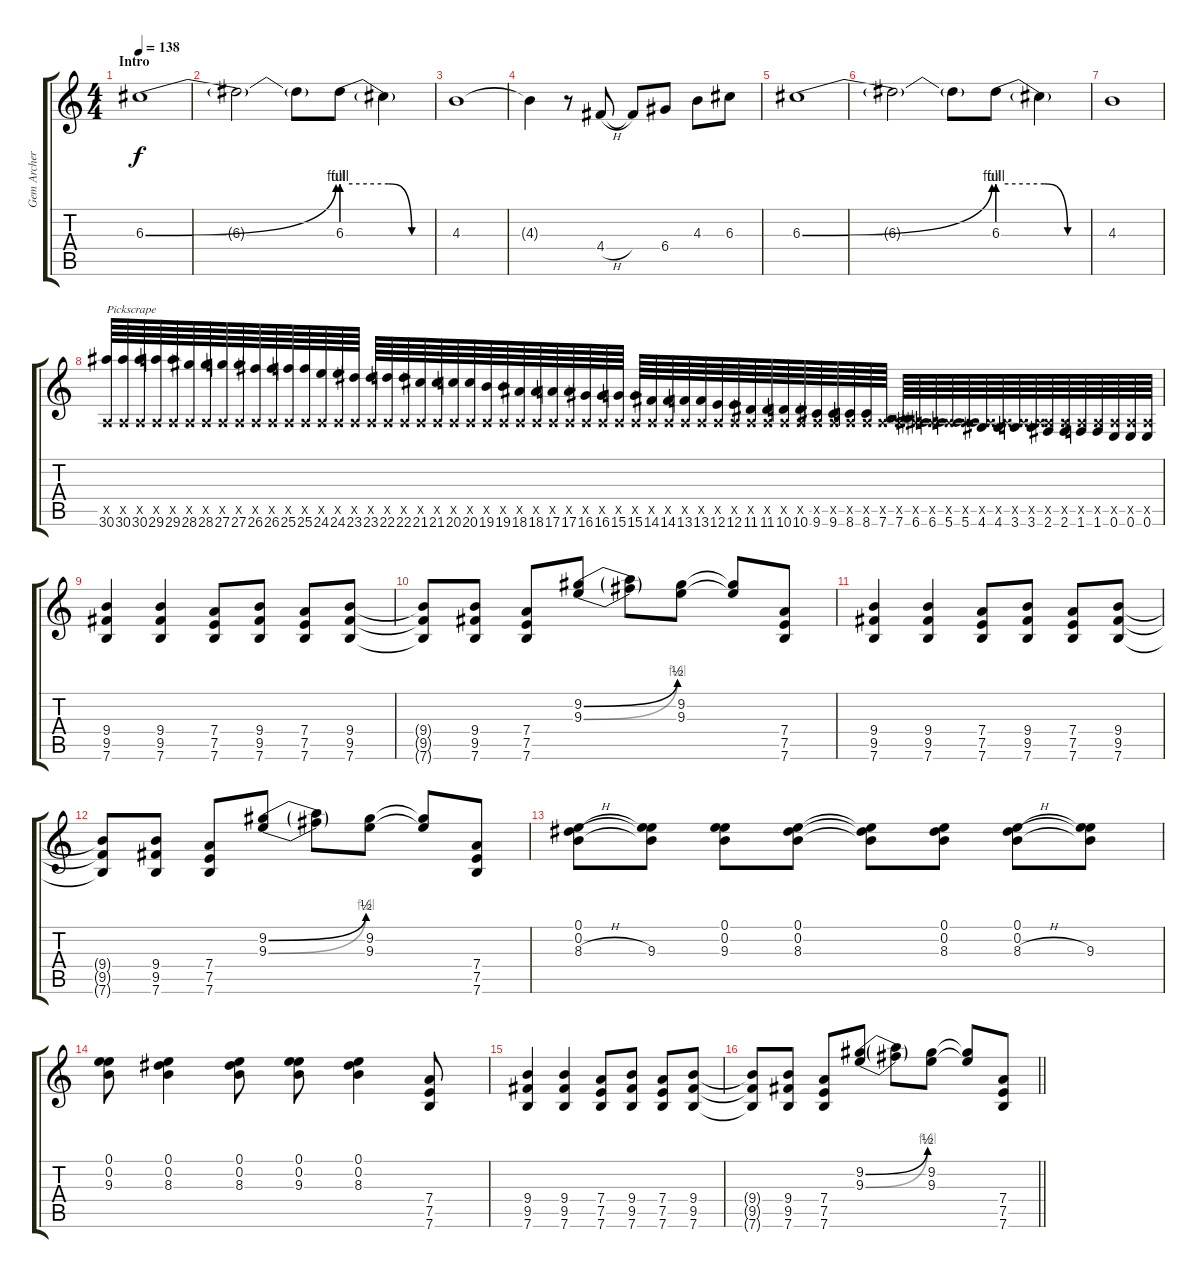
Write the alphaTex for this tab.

\track ("Gem Archer" "Gem Archer") {instrument overdrivenguitar}
\staff {score tabs}
\tuning (E4 B3 G3 D3 A2 E2) {hide}
\ts (4 4)
\section ("" "Intro")
\tempo 138
\clef g2
\ks c
6.3{be (bend 0 0 60 4)}.1{dy f volume 16 instrument overdrivenguitar} |
6.3{t}.2{volume 16} 6.3{t}.8 6.3{be (custom 0 4 30 4 45 0 60 0)}.8 6.3{t}.4 |
4.3.1{volume 16} |
4.3{t}.4{volume 16} r.8 4.4{h}.8 4.4{t}.8 6.4.8 4.3.8 6.3.8 |
6.3{be (bend 0 0 60 4)}.1{volume 16} |
6.3{t}.2{volume 16} 6.3{t}.8 6.3{be (custom 0 4 30 4 45 0 60 0)}.8 6.3{t}.4 |
4.3.1{volume 16} |
(0.5{x} 30.6).64{txt "Pickscrape" volume 16} (0.5{x} 30.6).64 (0.5{x} 30.6).64 (0.5{x} 29.6).64 (0.5{x} 29.6).64 (0.5{x} 28.6).64 (0.5{x} 28.6).64 (0.5{x} 27.6).64 (0.5{x} 27.6).64 (0.5{x} 26.6).64 (0.5{x} 26.6).64 (0.5{x} 25.6).64 (0.5{x} 25.6).64 (0.5{x} 24.6).64 (0.5{x} 24.6).64 (0.5{x} 23.6).64 (0.5{x} 23.6).64 (0.5{x} 22.6).64 (0.5{x} 22.6).64 (0.5{x} 21.6).64 (0.5{x} 21.6).64 (0.5{x} 20.6).64 (0.5{x} 20.6).64 (0.5{x} 19.6).64 (0.5{x} 19.6).64 (0.5{x} 18.6).64 (0.5{x} 18.6).64 (0.5{x} 17.6).64 (0.5{x} 17.6).64 (0.5{x} 16.6).64 (0.5{x} 16.6).64 (0.5{x} 15.6).64 (0.5{x} 15.6).64 (0.5{x} 14.6).64 (0.5{x} 14.6).64 (0.5{x} 13.6).64 (0.5{x} 13.6).64 (0.5{x} 12.6).64 (0.5{x} 12.6).64 (0.5{x} 11.6).64 (0.5{x} 11.6).64 (0.5{x} 10.6).64 (0.5{x} 10.6).64 (0.5{x} 9.6).64 (0.5{x} 9.6).64 (0.5{x} 8.6).64 (0.5{x} 8.6).64 (0.5{x} 7.6).64 (0.5{x} 7.6).64 (0.5{x} 6.6).64 (0.5{x} 6.6).64 (0.5{x} 5.6).64 (0.5{x} 5.6).64 (0.5{x} 4.6).64 (0.5{x} 4.6).64 (0.5{x} 3.6).64 (0.5{x} 3.6).64 (0.5{x} 2.6).64 (0.5{x} 2.6).64 (0.5{x} 1.6).64 (0.5{x} 1.6).64 (0.5{x} 0.6).64 (0.5{x} 0.6).64 (0.5{x} 0.6).64 |
(9.4 9.5 7.6).4 (9.4 9.5 7.6).4 (7.4 7.5 7.6).8 (9.4 9.5 7.6).8 (7.4 7.5 7.6).8 (9.4 9.5 7.6).8 |
(9.4{t} 9.5{t} 7.6{t}).8 (9.4 9.5 7.6).8 (7.4 7.5 7.6).8 (9.2{be (bend 0 0 60 2)} 9.3{be (bend 0 0 60 4)}).8 (9.2{t} 9.3{t}).8 (9.2 9.3).8 (9.2{t} 9.3{t}).8 (7.4 7.5 7.6).8 |
(9.4 9.5 7.6).4 (9.4 9.5 7.6).4 (7.4 7.5 7.6).8 (9.4 9.5 7.6).8 (7.4 7.5 7.6).8 (9.4 9.5 7.6).8 |
(9.4{t} 9.5{t} 7.6{t}).8 (9.4 9.5 7.6).8 (7.4 7.5 7.6).8 (9.2{be (bend 0 0 60 2)} 9.3{be (bend 0 0 60 4)}).8 (9.2{t} 9.3{t}).8 (9.2 9.3).8 (9.2{t} 9.3{t}).8 (7.4 7.5 7.6).8 |
(0.1 0.2 8.3{h}).8 (0.1{t} 0.2{t} 9.3).8 (0.1 0.2 9.3).8 (0.1 0.2 8.3).8 (0.1{t} 0.2{t} 8.3{t}).8 (0.1 0.2 8.3).8 (0.1 0.2 8.3{h}).8 (0.1{t} 0.2{t} 9.3).8 |
(0.1 0.2 9.3).8 (0.1 0.2 8.3).4 (0.1 0.2 8.3).8 (0.1 0.2 9.3).8 (0.1 0.2 8.3).4 (7.4 7.5 7.6).8 |
(9.4 9.5 7.6).4 (9.4 9.5 7.6).4 (7.4 7.5 7.6).8 (9.4 9.5 7.6).8 (7.4 7.5 7.6).8 (9.4 9.5 7.6).8 |
\barLineRight lightlight
(9.4{t} 9.5{t} 7.6{t}).8 (9.4 9.5 7.6).8 (7.4 7.5 7.6).8 (9.2{be (bend 0 0 60 2)} 9.3{be (bend 0 0 60 4)}).8 (9.2{t} 9.3{t}).8 (9.2 9.3).8 (9.2{t} 9.3{t}).8 (7.4 7.5 7.6).8
